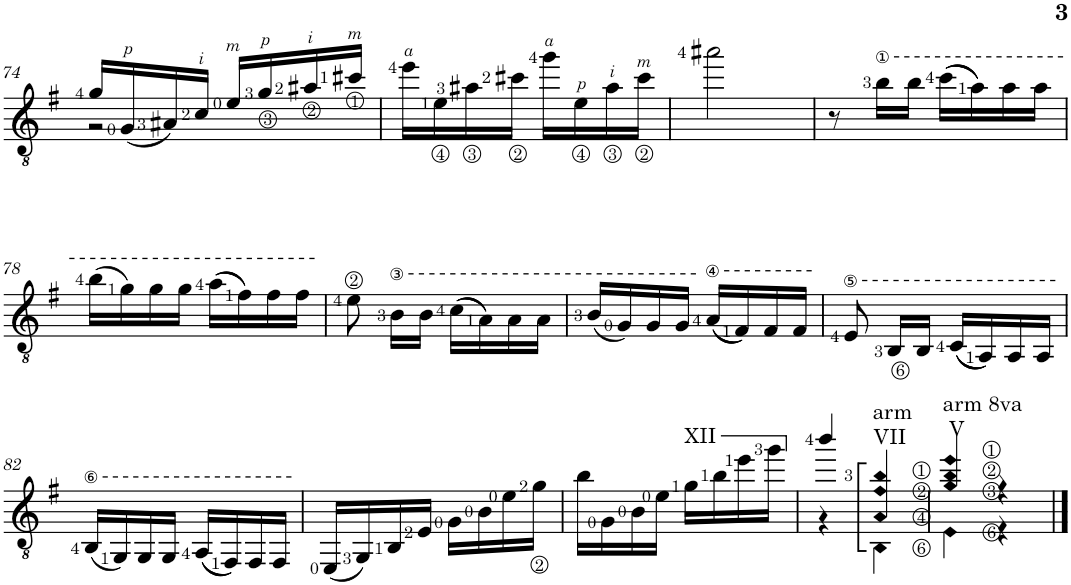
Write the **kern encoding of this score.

**kern
*part1
*staff1
*I"Guitar
!!LO:PB:g=z
*clefGv2
*k[f#]
*e:
*M2/4
=74
*^
16g/LL	2r
(<16G/	.
16A#X/)	.
16c/JJ	.
16e/LL	.
16g/	.
16a#X/	.
16cc#X</JJ	.
*v	*v
=75
16ee\LL
16e<\
16a#X<\
16cc#X<\JJ
16gg\LL
16e<\
16a#<\
16cc#<\JJ
=76
2aa#X\
=77
8r
!LO:TX:a:t=①
16b\LL
16b\JJ
((16cc\LL
16a\))
16a\
16a\JJ
!!LO:LB:g=z
=78
(16b\LL
16g\)
16g\
16g\JJ
((16a\LL
16f#\))
16f#\
16f#\JJ
=79
8e\
!LO:TX:a:t=③
16B\LL
16B\JJ
((16c\LL
16A\))
16A\
16A\JJ
=80
(16B/LL
16G/)
16G/
16G/JJ
!LO:TX:a:t=④
((16A/LL
16F#/))
16F#/
16F#/JJ
=81
!LO:TX:a:t=⑤
8E/
16BB/LL
16BB/JJ
((16C/LL
16AA/))
16AA/
16AA/JJ
!!LO:LB:g=z
=82
!LO:TX:a:t=⑥
(16BB/LL
16GG/)
16GG/
16GG/JJ
((16AA/LL
16FF#/))
16FF#/
16FF#/JJ
=83
(16EE/LL
16GG/)
16BB/
16E/JJ
16G\LL
16B\
16e\
16g<\JJ
=84
16b\LL
16G\
16B\
16e\JJ
!LO:TX:a:t=XII
16g\LL
16b\
16ee\
16gg\JJ
=85
*^
4bb/	4r
!LO:TX:a:t=arm	!
!LO:TX:a:t=VII	!
!LO:N:n=1:head=diamond	!
!LO:N:n=2:head=diamond	!
!LO:N:n=3:head=diamond	!LO:N:head=diamond
4A/< 4f#/< 4b/<	4BB\
=86	=86
!LO:TX:a:t=arm 8va	!
!LO:TX:a:t=V	!
!LO:N:n=1:head=diamond	!
!LO:N:n=2:head=diamond	!
!LO:N:n=3:head=diamond	!LO:N:head=diamond
4g/ 4b/ 4ee/	4E\
4r	4r
*v	*v
==
*-
